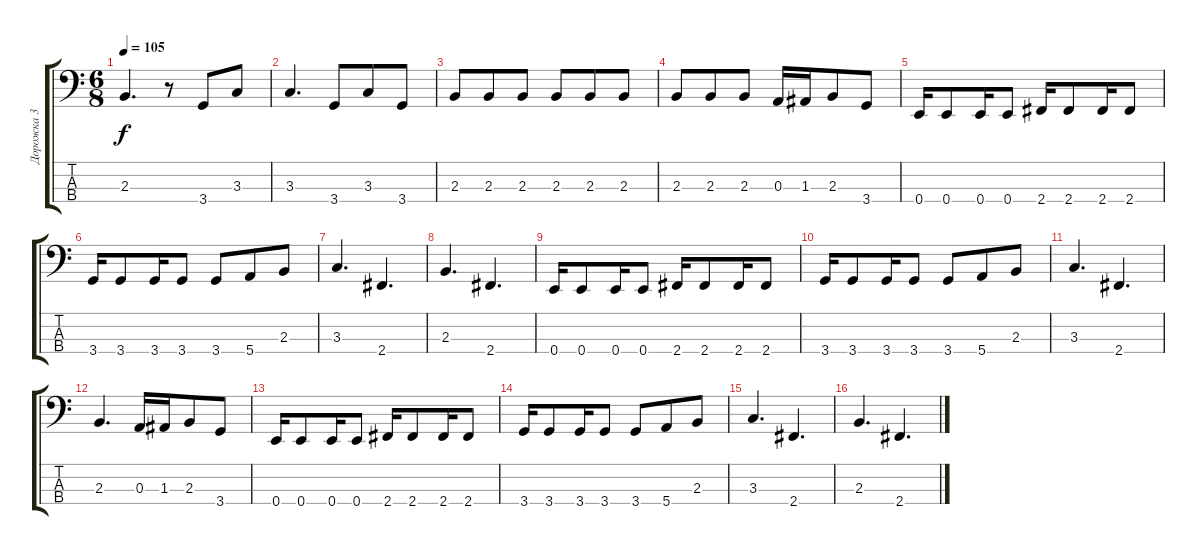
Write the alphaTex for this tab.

\track ("Дорожка 3" "Дорожка 3") {instrument slapbass2}
\staff {score tabs}
\tuning (G2 D2 A1 E1) {hide}
\ts (6 8)
\tempo 105
\clef f4
\ks c
2.3.4{d dy f} r.8 3.4.8 3.3.8 |
3.3.4{d} 3.4.8 3.3.8 3.4.8 |
2.3.8 2.3.8 2.3.8 2.3.8 2.3.8 2.3.8 |
2.3.8 2.3.8 2.3.8 0.3.16 1.3.16 2.3.8 3.4.8 |
0.4.16 0.4.8 0.4.16 0.4.8 2.4.16 2.4.8 2.4.16 2.4.8 |
3.4.16 3.4.8 3.4.16 3.4.8 3.4.8 5.4.8 2.3.8 |
3.3.4{d} 2.4.4{d} |
2.3.4{d} 2.4.4{d} |
0.4.16 0.4.8 0.4.16 0.4.8 2.4.16 2.4.8 2.4.16 2.4.8 |
3.4.16 3.4.8 3.4.16 3.4.8 3.4.8 5.4.8 2.3.8 |
3.3.4{d} 2.4.4{d} |
2.3.4{d} 0.3.16 1.3.16 2.3.8 3.4.8 |
0.4.16 0.4.8 0.4.16 0.4.8 2.4.16 2.4.8 2.4.16 2.4.8 |
3.4.16 3.4.8 3.4.16 3.4.8 3.4.8 5.4.8 2.3.8 |
3.3.4{d} 2.4.4{d} |
2.3.4{d} 2.4.4{d}
